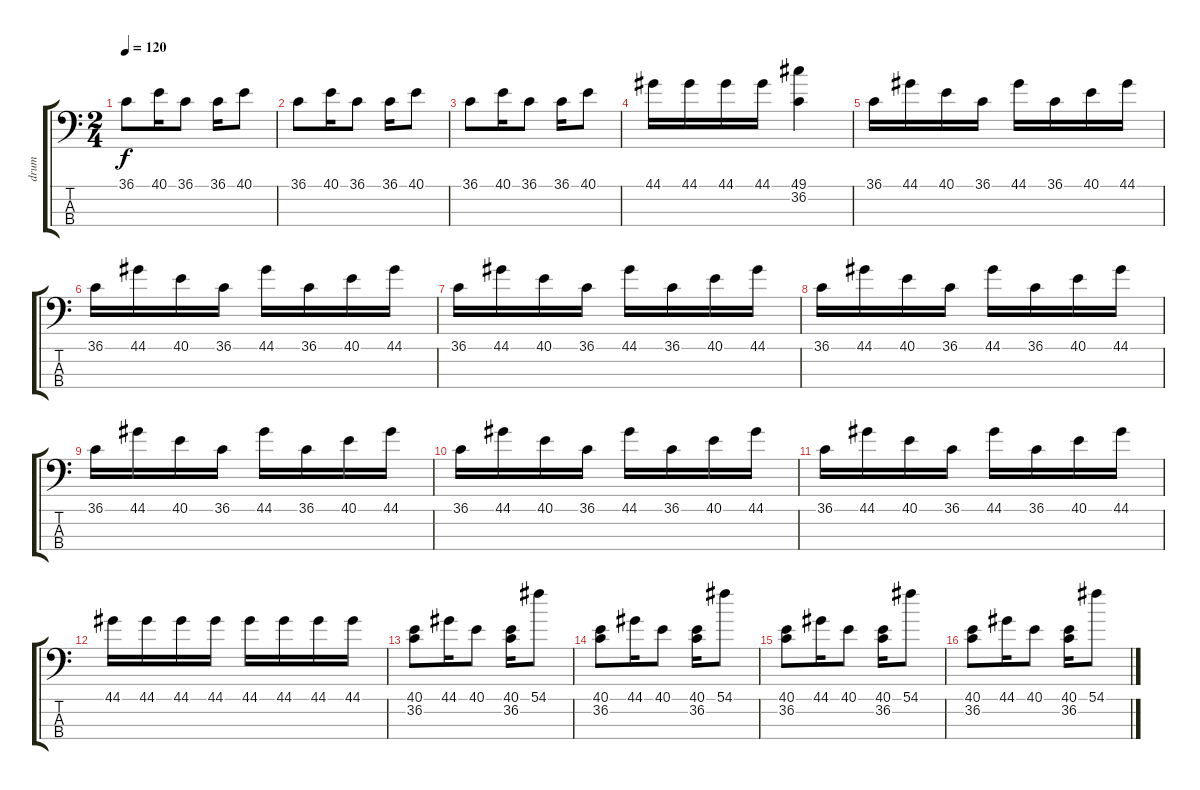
\track ("drum" "drum") {instrument acousticgrandpiano}
\staff {score tabs}
\tuning (C-1 C-1 C-1 C-1) {hide}
\ts (2 4)
\tempo 120
\clef f4
\ks c
36.1.8{dy f} 40.1.16 36.1.8 36.1.16 40.1.8 |
36.1.8 40.1.16 36.1.8 36.1.16 40.1.8 |
36.1.8 40.1.16 36.1.8 36.1.16 40.1.8 |
44.1.16 44.1.16 44.1.16 44.1.16 (49.1 36.2).4 |
36.1.16 44.1.16 40.1.16 36.1.16 44.1.16 36.1.16 40.1.16 44.1.16 |
36.1.16 44.1.16 40.1.16 36.1.16 44.1.16 36.1.16 40.1.16 44.1.16 |
36.1.16 44.1.16 40.1.16 36.1.16 44.1.16 36.1.16 40.1.16 44.1.16 |
36.1.16 44.1.16 40.1.16 36.1.16 44.1.16 36.1.16 40.1.16 44.1.16 |
36.1.16 44.1.16 40.1.16 36.1.16 44.1.16 36.1.16 40.1.16 44.1.16 |
36.1.16 44.1.16 40.1.16 36.1.16 44.1.16 36.1.16 40.1.16 44.1.16 |
36.1.16 44.1.16 40.1.16 36.1.16 44.1.16 36.1.16 40.1.16 44.1.16 |
44.1.16 44.1.16 44.1.16 44.1.16 44.1.16 44.1.16 44.1.16 44.1.16 |
(40.1 36.2).8 44.1.16 40.1.8 (40.1 36.2).16 54.1.8 |
(40.1 36.2).8 44.1.16 40.1.8 (40.1 36.2).16 54.1.8 |
(40.1 36.2).8 44.1.16 40.1.8 (40.1 36.2).16 54.1.8 |
(40.1 36.2).8 44.1.16 40.1.8 (40.1 36.2).16 54.1.8
